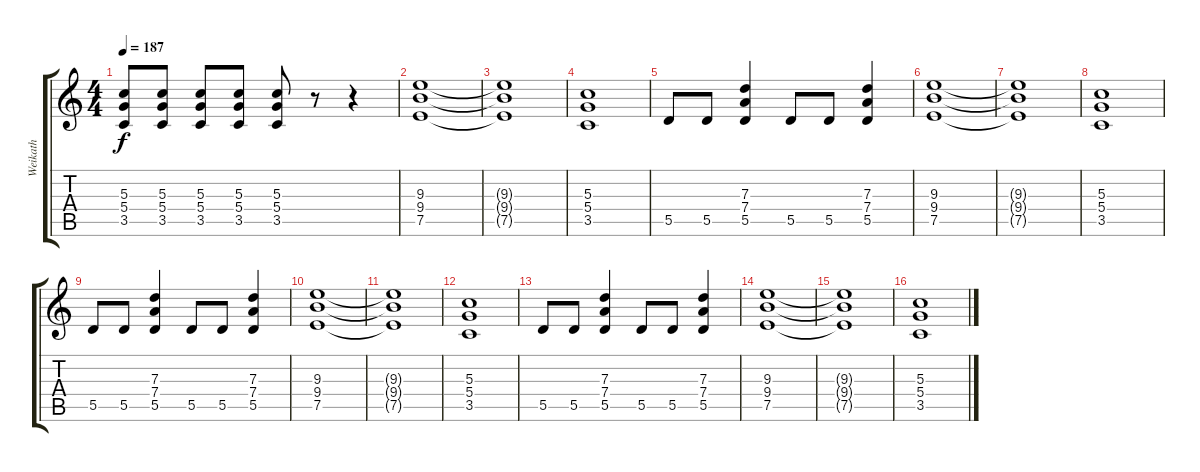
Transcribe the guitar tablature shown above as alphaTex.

\track ("Weikath" "Weikath") {instrument distortionguitar}
\staff {score tabs}
\tuning (E4 B3 G3 D3 A2 E2) {hide}
\ts (4 4)
\tempo 187
\clef g2
\ks c
(5.3 5.4 3.5).8{dy f} (5.3 5.4 3.5).8 (5.3 5.4 3.5).8 (5.3 5.4 3.5).8 (5.3 5.4 3.5).8 r.8 r.4{volume 16 balance 8} |
(9.3 9.4 7.5).1 |
(9.3{t} 9.4{t} 7.5{t}).1 |
(5.3 5.4 3.5).1 |
5.5.8 5.5.8 (7.3 7.4 5.5).4 5.5.8 5.5.8 (7.3 7.4 5.5).4 |
(9.3 9.4 7.5).1 |
(9.3{t} 9.4{t} 7.5{t}).1 |
(5.3 5.4 3.5).1 |
5.5.8 5.5.8 (7.3 7.4 5.5).4 5.5.8 5.5.8 (7.3 7.4 5.5).4 |
(9.3 9.4 7.5).1 |
(9.3{t} 9.4{t} 7.5{t}).1 |
(5.3 5.4 3.5).1 |
5.5.8 5.5.8 (7.3 7.4 5.5).4 5.5.8 5.5.8 (7.3 7.4 5.5).4 |
(9.3 9.4 7.5).1 |
(9.3{t} 9.4{t} 7.5{t}).1 |
(5.3 5.4 3.5).1
